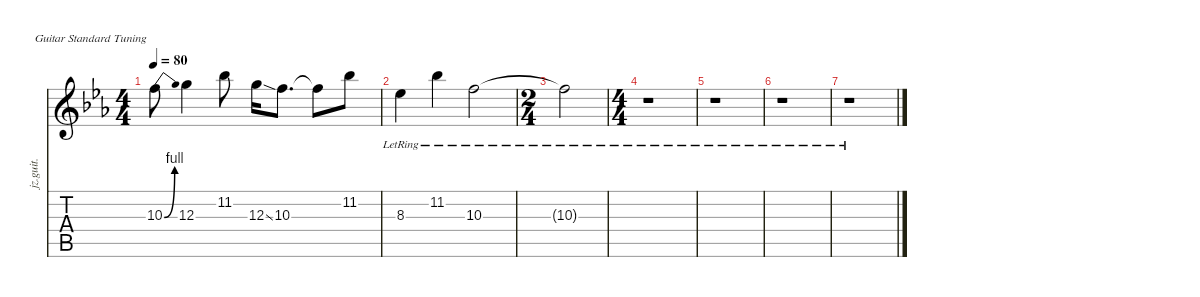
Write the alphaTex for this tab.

\defaultSystemsLayout 4
\hideDynamics
\bracketExtendMode nobrackets
\otherSystemsTrackNameOrientation horizontal
\track ("Buckingham Solo" "jz.guit.") {instrument electricguitarjazz}
\staff {score tabs}
\tuning (E4 B3 G3 D3 A2 E2)
\ts (4 4)
\tempo 80
\clef g2
\ks eb
10.3{be (bend 0 0 30 4) acc forcenatural}.8{dy f beam Down} 12.3{acc forcenatural}.4{beam Down} 11.2{acc b}.8{beam Down} 12.3{ss acc forcenatural}.16{beam Down} 10.3{acc forcenatural}.8{d beam Down} 10.3{t acc forcenatural}.8{beam Down} 11.2{acc b}.8{beam Down} |
8.3{lr acc b}.4{beam Down} 11.2{lr acc b}.4{beam Down} 10.3{lr acc forcenatural}.2{beam Down} |
\ts (2 4)
10.3{lr t acc forcenatural}.2{beam Down} |
\ts (4 4)
r.1{beam Down} |
r.1{beam Down} |
r.1{beam Down} |
r.1{beam Down}
